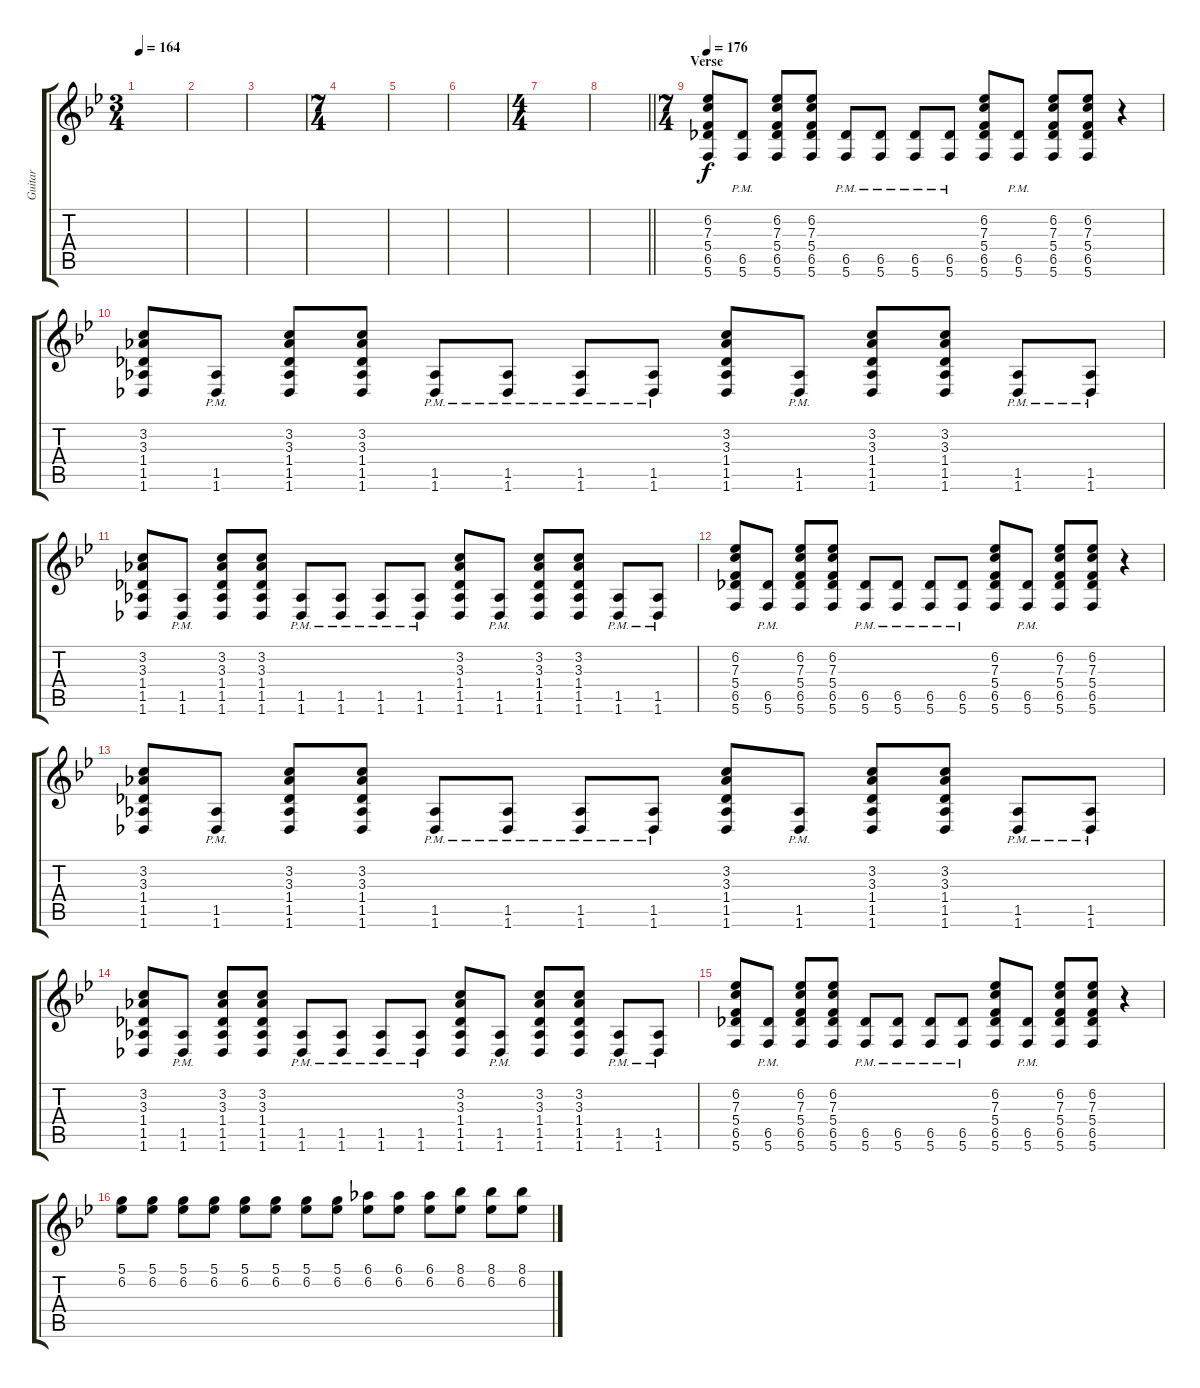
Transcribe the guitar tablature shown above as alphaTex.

\track ("Guitar" "Guitar") {instrument distortionguitar}
\staff {score tabs}
\tuning (D4 A3 F3 C3 G2 C2) {hide}
\ts (3 4)
\tempo 164
\clef g2
\ks bb
|
|
|
\ts (7 4)
|
|
|
\ts (4 4)
|
\barLineRight lightlight
|
\ts (7 4)
\section ("" "Verse")
\tempo 176
(6.2 7.3 5.4 6.5 5.6).8{volume 12} (6.5{pm} 5.6{pm}).8 (6.2 7.3 5.4 6.5 5.6).8 (6.2 7.3 5.4 6.5 5.6).8 (6.5{pm} 5.6{pm}).8 (6.5{pm} 5.6{pm}).8 (6.5{pm} 5.6{pm}).8 (6.5{pm} 5.6{pm}).8 (6.2 7.3 5.4 6.5 5.6).8 (6.5{pm} 5.6{pm}).8 (6.2 7.3 5.4 6.5 5.6).8 (6.2 7.3 5.4 6.5 5.6).8 r.4 |
(3.2 3.3 1.4 1.5 1.6).8 (1.5{pm} 1.6{pm}).8 (3.2 3.3 1.4 1.5 1.6).8 (3.2 3.3 1.4 1.5 1.6).8 (1.5{pm} 1.6{pm}).8 (1.5{pm} 1.6{pm}).8 (1.5{pm} 1.6{pm}).8 (1.5{pm} 1.6{pm}).8 (3.2 3.3 1.4 1.5 1.6).8 (1.5{pm} 1.6{pm}).8 (3.2 3.3 1.4 1.5 1.6).8 (3.2 3.3 1.4 1.5 1.6).8 (1.5{pm} 1.6{pm}).8 (1.5{pm} 1.6{pm}).8 |
(3.2 3.3 1.4 1.5 1.6).8 (1.5{pm} 1.6{pm}).8 (3.2 3.3 1.4 1.5 1.6).8 (3.2 3.3 1.4 1.5 1.6).8 (1.5{pm} 1.6{pm}).8 (1.5{pm} 1.6{pm}).8 (1.5{pm} 1.6{pm}).8 (1.5{pm} 1.6{pm}).8 (3.2 3.3 1.4 1.5 1.6).8 (1.5{pm} 1.6{pm}).8 (3.2 3.3 1.4 1.5 1.6).8 (3.2 3.3 1.4 1.5 1.6).8 (1.5{pm} 1.6{pm}).8 (1.5{pm} 1.6{pm}).8 |
(6.2 7.3 5.4 6.5 5.6).8 (6.5{pm} 5.6{pm}).8 (6.2 7.3 5.4 6.5 5.6).8 (6.2 7.3 5.4 6.5 5.6).8 (6.5{pm} 5.6{pm}).8 (6.5{pm} 5.6{pm}).8 (6.5{pm} 5.6{pm}).8 (6.5{pm} 5.6{pm}).8 (6.2 7.3 5.4 6.5 5.6).8 (6.5{pm} 5.6{pm}).8 (6.2 7.3 5.4 6.5 5.6).8 (6.2 7.3 5.4 6.5 5.6).8 r.4 |
(3.2 3.3 1.4 1.5 1.6).8 (1.5{pm} 1.6{pm}).8 (3.2 3.3 1.4 1.5 1.6).8 (3.2 3.3 1.4 1.5 1.6).8 (1.5{pm} 1.6{pm}).8 (1.5{pm} 1.6{pm}).8 (1.5{pm} 1.6{pm}).8 (1.5{pm} 1.6{pm}).8 (3.2 3.3 1.4 1.5 1.6).8 (1.5{pm} 1.6{pm}).8 (3.2 3.3 1.4 1.5 1.6).8 (3.2 3.3 1.4 1.5 1.6).8 (1.5{pm} 1.6{pm}).8 (1.5{pm} 1.6{pm}).8 |
(3.2 3.3 1.4 1.5 1.6).8 (1.5{pm} 1.6{pm}).8 (3.2 3.3 1.4 1.5 1.6).8 (3.2 3.3 1.4 1.5 1.6).8 (1.5{pm} 1.6{pm}).8 (1.5{pm} 1.6{pm}).8 (1.5{pm} 1.6{pm}).8 (1.5{pm} 1.6{pm}).8 (3.2 3.3 1.4 1.5 1.6).8 (1.5{pm} 1.6{pm}).8 (3.2 3.3 1.4 1.5 1.6).8 (3.2 3.3 1.4 1.5 1.6).8 (1.5{pm} 1.6{pm}).8 (1.5{pm} 1.6{pm}).8 |
(6.2 7.3 5.4 6.5 5.6).8 (6.5{pm} 5.6{pm}).8 (6.2 7.3 5.4 6.5 5.6).8 (6.2 7.3 5.4 6.5 5.6).8 (6.5{pm} 5.6{pm}).8 (6.5{pm} 5.6{pm}).8 (6.5{pm} 5.6{pm}).8 (6.5{pm} 5.6{pm}).8 (6.2 7.3 5.4 6.5 5.6).8 (6.5{pm} 5.6{pm}).8 (6.2 7.3 5.4 6.5 5.6).8 (6.2 7.3 5.4 6.5 5.6).8 r.4 |
(5.1 6.2).8 (5.1 6.2).8 (5.1 6.2).8 (5.1 6.2).8 (5.1 6.2).8 (5.1 6.2).8 (5.1 6.2).8 (5.1 6.2).8 (6.1 6.2).8 (6.1 6.2).8 (6.1 6.2).8 (8.1 6.2).8 (8.1 6.2).8 (8.1 6.2).8
